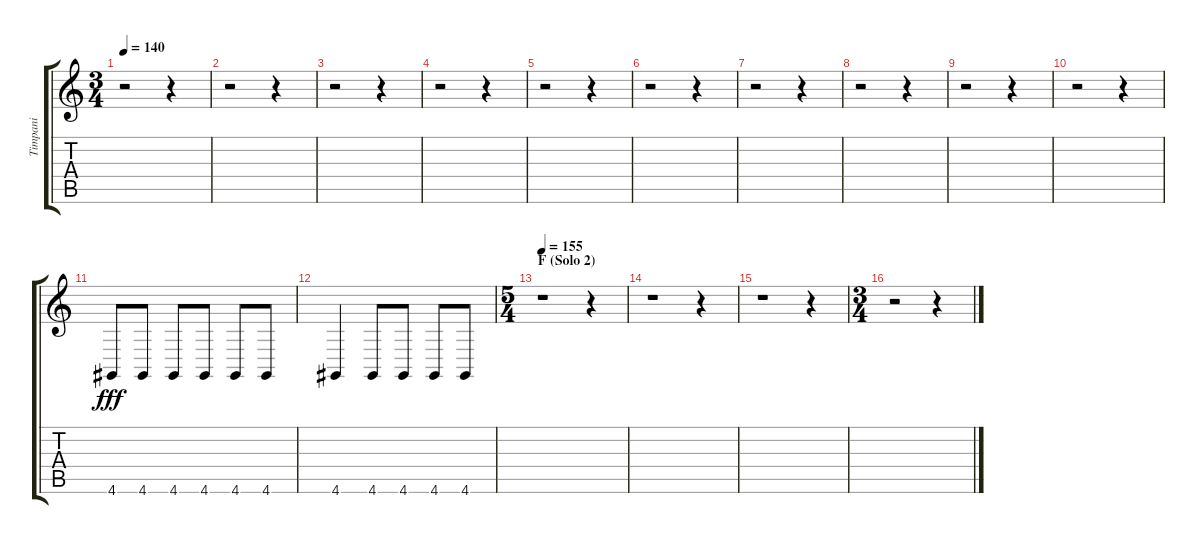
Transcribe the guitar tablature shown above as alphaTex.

\track ("Timpani" "Timpani") {instrument timpani}
\staff {score tabs}
\tuning (E4 B3 G3 D3 A2 E2) {hide}
\ts (3 4)
\tempo 140
\clef g2
\ks c
r.2{dy fff} r.4 |
r.2 r.4 |
r.2 r.4 |
r.2 r.4 |
r.2 r.4 |
r.2 r.4 |
r.2 r.4 |
r.2 r.4 |
r.2 r.4 |
r.2 r.4 |
4.6.8 4.6.8 4.6.8 4.6.8 4.6.8 4.6.8 |
4.6.4 4.6.8 4.6.8 4.6.8 4.6.8 |
\ts (5 4)
\section ("" "F (Solo 2)")
\tempo 155
r.1 r.4 |
r.1 r.4 |
r.1 r.4 |
\ts (3 4)
r.2 r.4
